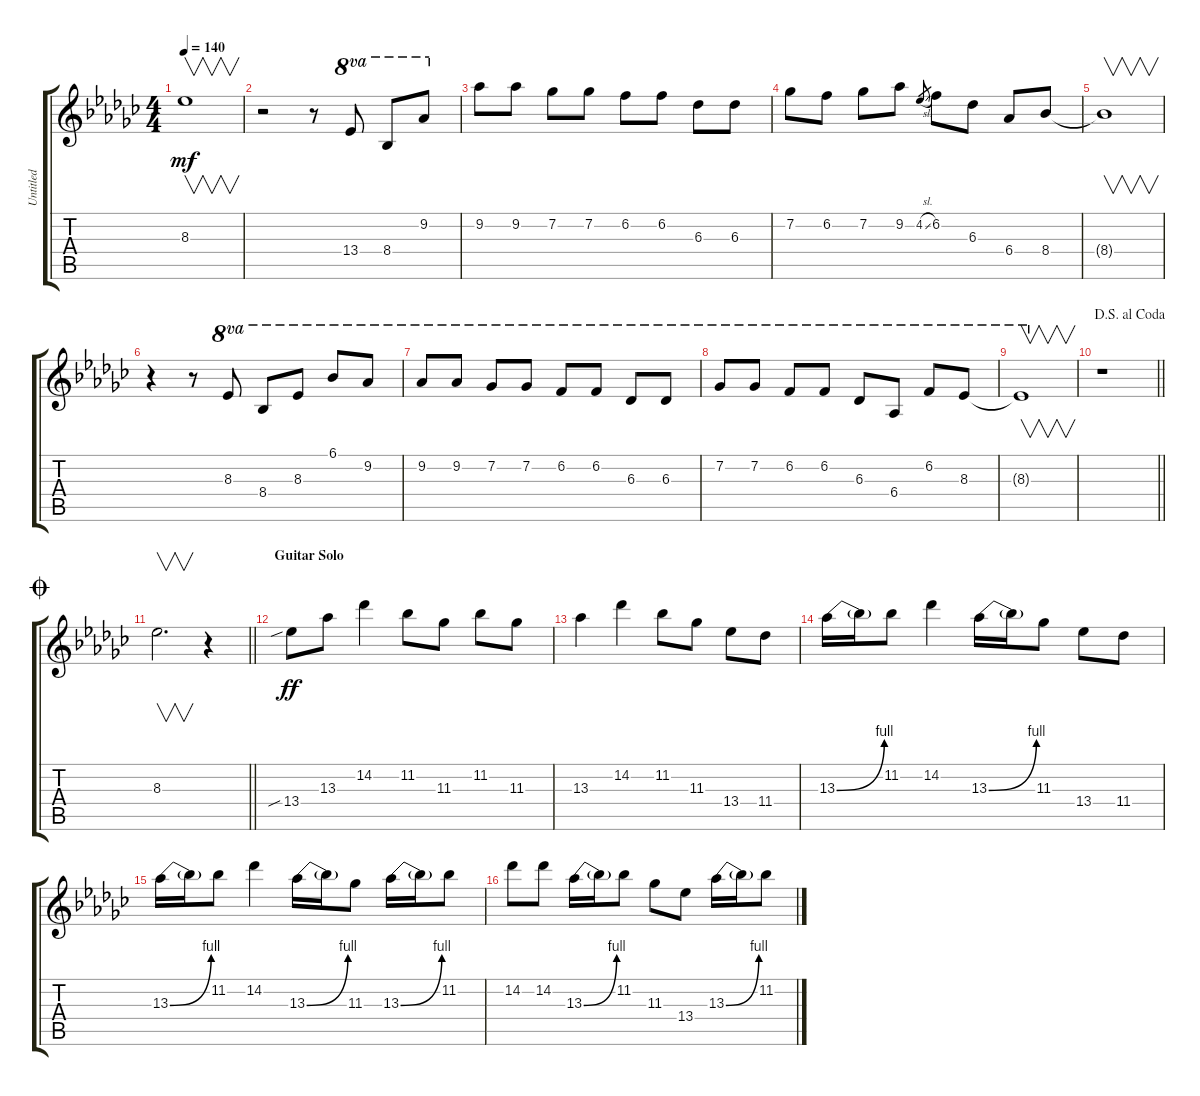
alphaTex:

\track ("Untitled" "Untitled") {instrument distortionguitar}
\staff {score tabs}
\tuning (E4 B3 G3 D3 A2 E2) {hide}
\ts (4 4)
\tempo 140
\clef g2
\ks gb
8.3{t}.1{v dy mf} |
r.2 r.8 13.4.8{ot 8va} 8.4.8{ot 8va} 9.2.8{ot 8va} |
9.2.8 9.2.8 7.2.8 7.2.8 6.2.8 6.2.8 6.3.8 6.3.8 |
7.2.8 6.2.8 7.2.8 9.2.8 4.2{sl}.8{gr} 6.2.8 6.3.8 6.4.8 8.4.8 |
8.4{t}.1{v} |
r.4 r.8 8.3.8{ot 8va} 8.4.8{ot 8va} 8.3.8{ot 8va} 6.1.8{ot 8va} 9.2.8{ot 8va} |
9.2.8{ot 8va} 9.2.8{ot 8va} 7.2.8{ot 8va} 7.2.8{ot 8va} 6.2.8{ot 8va} 6.2.8{ot 8va} 6.3.8{ot 8va} 6.3.8{ot 8va} |
7.2.8{ot 8va} 7.2.8{ot 8va} 6.2.8{ot 8va} 6.2.8{ot 8va} 6.3.8{ot 8va} 6.4.8{ot 8va} 6.2.8{ot 8va} 8.3.8{ot 8va} |
8.3{t}.1{v ot 8va} |
\jump dalsegnoalcoda
\barLineRight lightlight
r.1 |
\jump coda
\barLineRight lightlight
8.3.2{v d} r.4 |
\section ("" "Guitar Solo")
13.4{sib}.8{dy ff} 13.3.8 14.2.4 11.2.8 11.3.8 11.2.8 11.3.8 |
13.3.4 14.2.4 11.2.8 11.3.8 13.4.8 11.4.8 |
13.3{be (bend 0 0 60 4)}.16 13.3{t}.16 11.2.8 14.2.4 13.3{be (bend 0 0 60 4)}.16 13.3{t}.16 11.3.8 13.4.8 11.4.8 |
13.3{be (bend 0 0 60 4)}.16 13.3{t}.16 11.2.8 14.2.4 13.3{be (bend 0 0 60 4)}.16 13.3{t}.16 11.3.8 13.3{be (bend 0 0 60 4)}.16 13.3{t}.16 11.2.8 |
14.2.8 14.2.8 13.3{be (bend 0 0 60 4)}.16 13.3{t}.16 11.2.8 11.3.8 13.4.8 13.3{be (bend 0 0 60 4)}.16 13.3{t}.16 11.2.8
